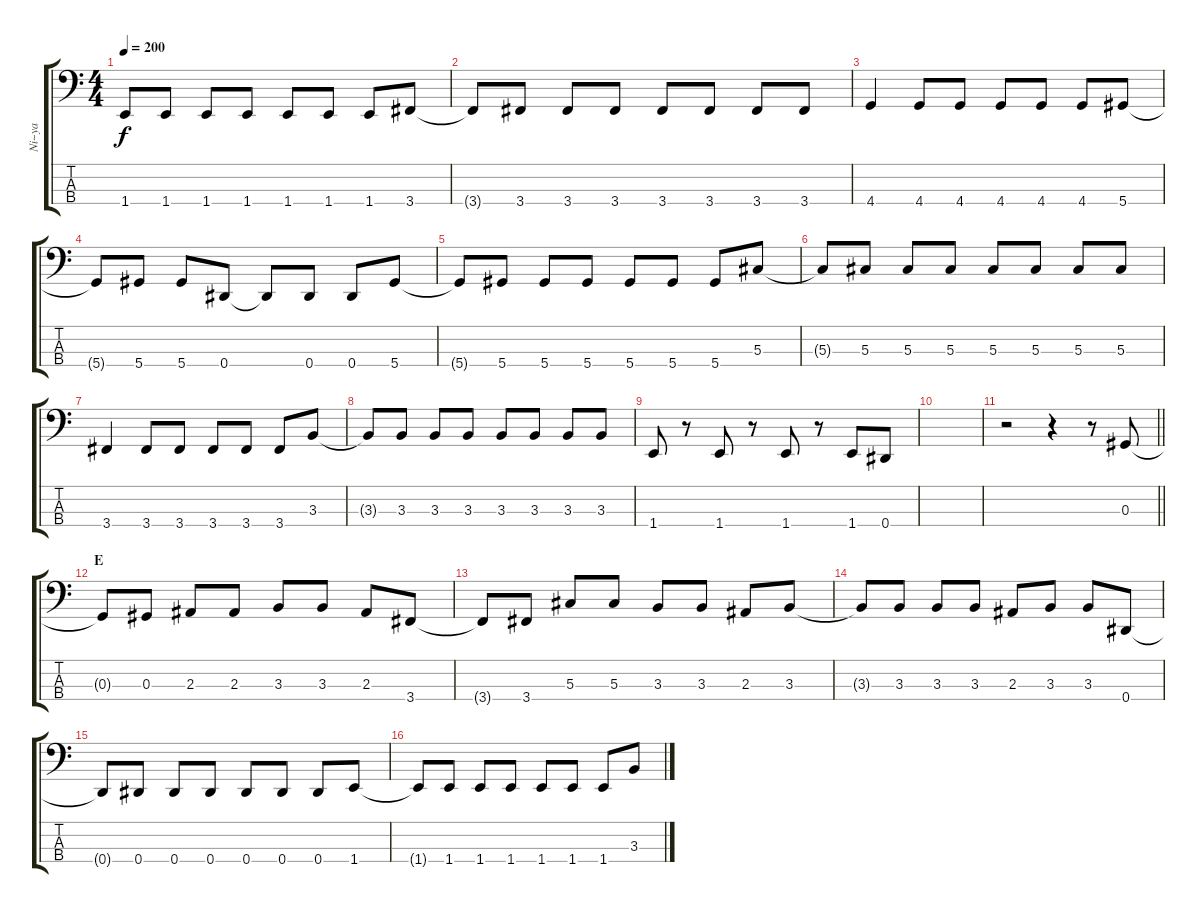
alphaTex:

\track ("Ni~ya" "Ni~ya") {instrument electricbasspick}
\staff {score tabs}
\tuning (Gb2 Db2 Ab1 Eb1) {hide}
\ts (4 4)
\tempo 200
\clef f4
\ks c
1.4{t}.8{dy f} 1.4.8 1.4.8 1.4.8 1.4.8 1.4.8 1.4.8 3.4.8 |
3.4{t}.8 3.4.8 3.4.8 3.4.8 3.4.8 3.4.8 3.4.8 3.4.8 |
4.4.4 4.4.8 4.4.8 4.4.8 4.4.8 4.4.8 5.4.8 |
5.4{t}.8 5.4.8 5.4.8 0.4.8 0.4{t}.8 0.4.8 0.4.8 5.4.8 |
5.4{t}.8 5.4.8 5.4.8 5.4.8 5.4.8 5.4.8 5.4.8 5.3.8 |
5.3{t}.8 5.3.8 5.3.8 5.3.8 5.3.8 5.3.8 5.3.8 5.3.8 |
3.4.4 3.4.8 3.4.8 3.4.8 3.4.8 3.4.8 3.3.8 |
3.3{t}.8 3.3.8 3.3.8 3.3.8 3.3.8 3.3.8 3.3.8 3.3.8 |
1.4.8 r.8 1.4.8 r.8 1.4.8 r.8 1.4.8 0.4.8 |
|
\barLineRight lightlight
r.2 r.4 r.8 0.3.8 |
\section ("" "E")
0.3{t}.8 0.3.8 2.3.8 2.3.8 3.3.8 3.3.8 2.3.8 3.4.8 |
3.4{t}.8 3.4.8 5.3.8 5.3.8 3.3.8 3.3.8 2.3.8 3.3.8 |
3.3{t}.8 3.3.8 3.3.8 3.3.8 2.3.8 3.3.8 3.3.8 0.4.8 |
0.4{t}.8 0.4.8 0.4.8 0.4.8 0.4.8 0.4.8 0.4.8 1.4.8 |
1.4{t}.8 1.4.8 1.4.8 1.4.8 1.4.8 1.4.8 1.4.8 3.3.8
